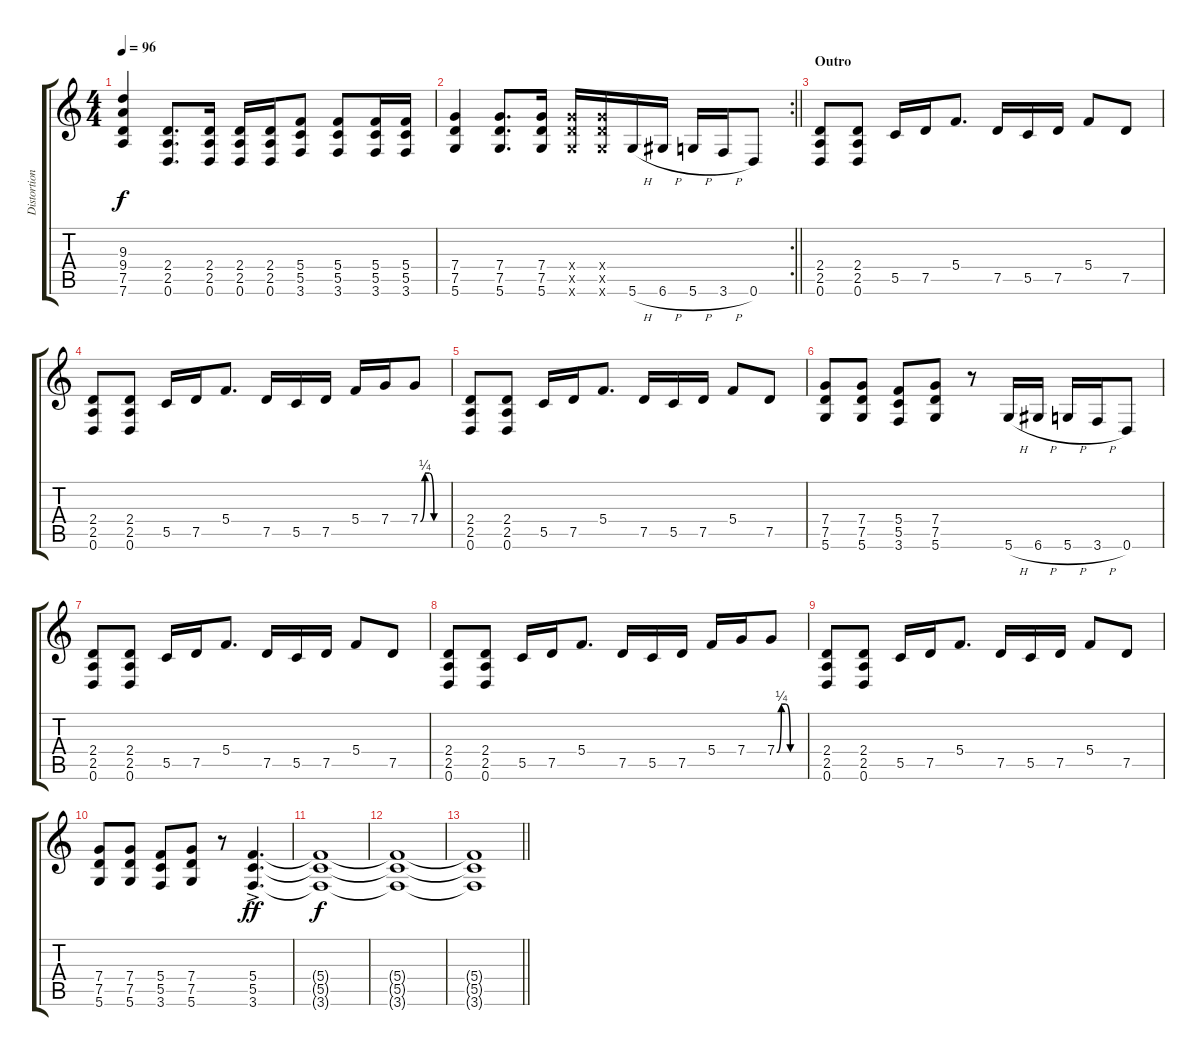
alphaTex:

\track ("Distortion" "Distortion") {instrument overdrivenguitar}
\staff {score tabs}
\tuning (D4 A3 F3 C3 G2 D2) {hide}
\ts (4 4)
\tempo 96
\clef g2
\ks c
(9.3 9.4 7.5 7.6).4{dy f} (2.4 2.5 0.6).8{d} (2.4 2.5 0.6).16 (2.4 2.5 0.6).16 (2.4 2.5 0.6).16 (5.4 5.5 3.6).8 (5.4 5.5 3.6).8 (5.4 5.5 3.6).16 (5.4 5.5 3.6).16 |
\rc 2
\barLineRight lightlight
(7.4 7.5 5.6).4 (7.4 7.5 5.6).8{d} (7.4 7.5 5.6).16 (7.4{x} 7.5{x} 5.6{x}).16 (7.4{x} 7.5{x} 5.6{x}).16 5.6{h}.16 6.6{h}.16 5.6{h}.16 3.6{h}.16 0.6.8 |
\section ("" "Outro")
(2.4 2.5 0.6).8 (2.4 2.5 0.6).8 5.5.16 7.5.16 5.4.8{d} 7.5.16 5.5.16 7.5.16 5.4.8 7.5.8 |
(2.4 2.5 0.6).8 (2.4 2.5 0.6).8 5.5.16 7.5.16 5.4.8{d} 7.5.16 5.5.16 7.5.16 5.4.16 7.4.16 7.4{be (custom 0 0 10 1 20 1 30 0 60 0)}.8 |
(2.4 2.5 0.6).8 (2.4 2.5 0.6).8 5.5.16 7.5.16 5.4.8{d} 7.5.16 5.5.16 7.5.16 5.4.8 7.5.8 |
(7.4 7.5 5.6).8 (7.4 7.5 5.6).8 (5.4 5.5 3.6).8 (7.4 7.5 5.6).8 r.8 5.6{h}.16 6.6{h}.16 5.6{h}.16 3.6{h}.16 0.6.8 |
(2.4 2.5 0.6).8 (2.4 2.5 0.6).8 5.5.16 7.5.16 5.4.8{d} 7.5.16 5.5.16 7.5.16 5.4.8 7.5.8 |
(2.4 2.5 0.6).8 (2.4 2.5 0.6).8 5.5.16 7.5.16 5.4.8{d} 7.5.16 5.5.16 7.5.16 5.4.16 7.4.16 7.4{be (custom 0 0 10 1 20 1 30 0 60 0)}.8 |
(2.4 2.5 0.6).8 (2.4 2.5 0.6).8 5.5.16 7.5.16 5.4.8{d} 7.5.16 5.5.16 7.5.16 5.4.8 7.5.8 |
(7.4 7.5 5.6).8 (7.4 7.5 5.6).8 (5.4 5.5 3.6).8 (7.4 7.5 5.6).8 r.8 (5.4{ac} 5.5{ac} 3.6{ac}).4{d dy ff} |
(5.4{t} 5.5{t} 3.6{t}).1{dy f} |
(5.4{t} 5.5{t} 3.6{t}).1 |
\barLineRight lightlight
(5.4{t} 5.5{t} 3.6{t}).1
